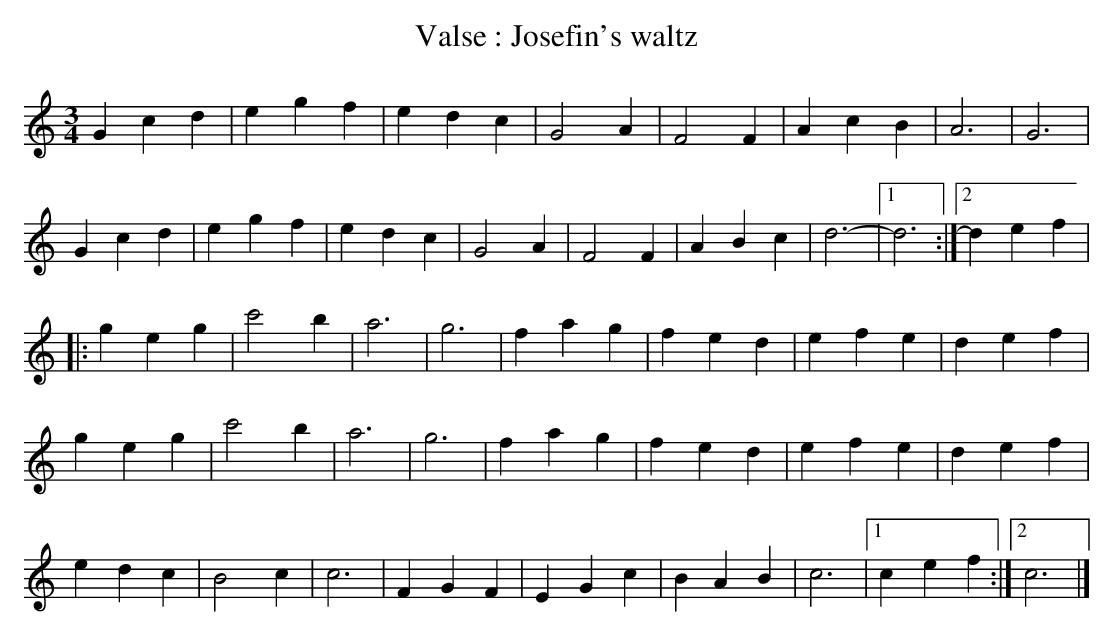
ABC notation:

X:1
T:Valse : Josefin's waltz
M:3/4
L:1/4
K:C
Gcd|egf|edc|G2A|F2F|AcB|A3|G3|
Gcd|egf|edc|G2A|F2F|ABc|d3-|1d3:|2def|
|:geg|c'2b|a3|g3|fag|fed|efe|def|
geg|c'2b|a3|g3|fag|fed|efe|def|
edc|B2c|c3|FGF|EGc|BAB|c3|1cef:|2c3|]
